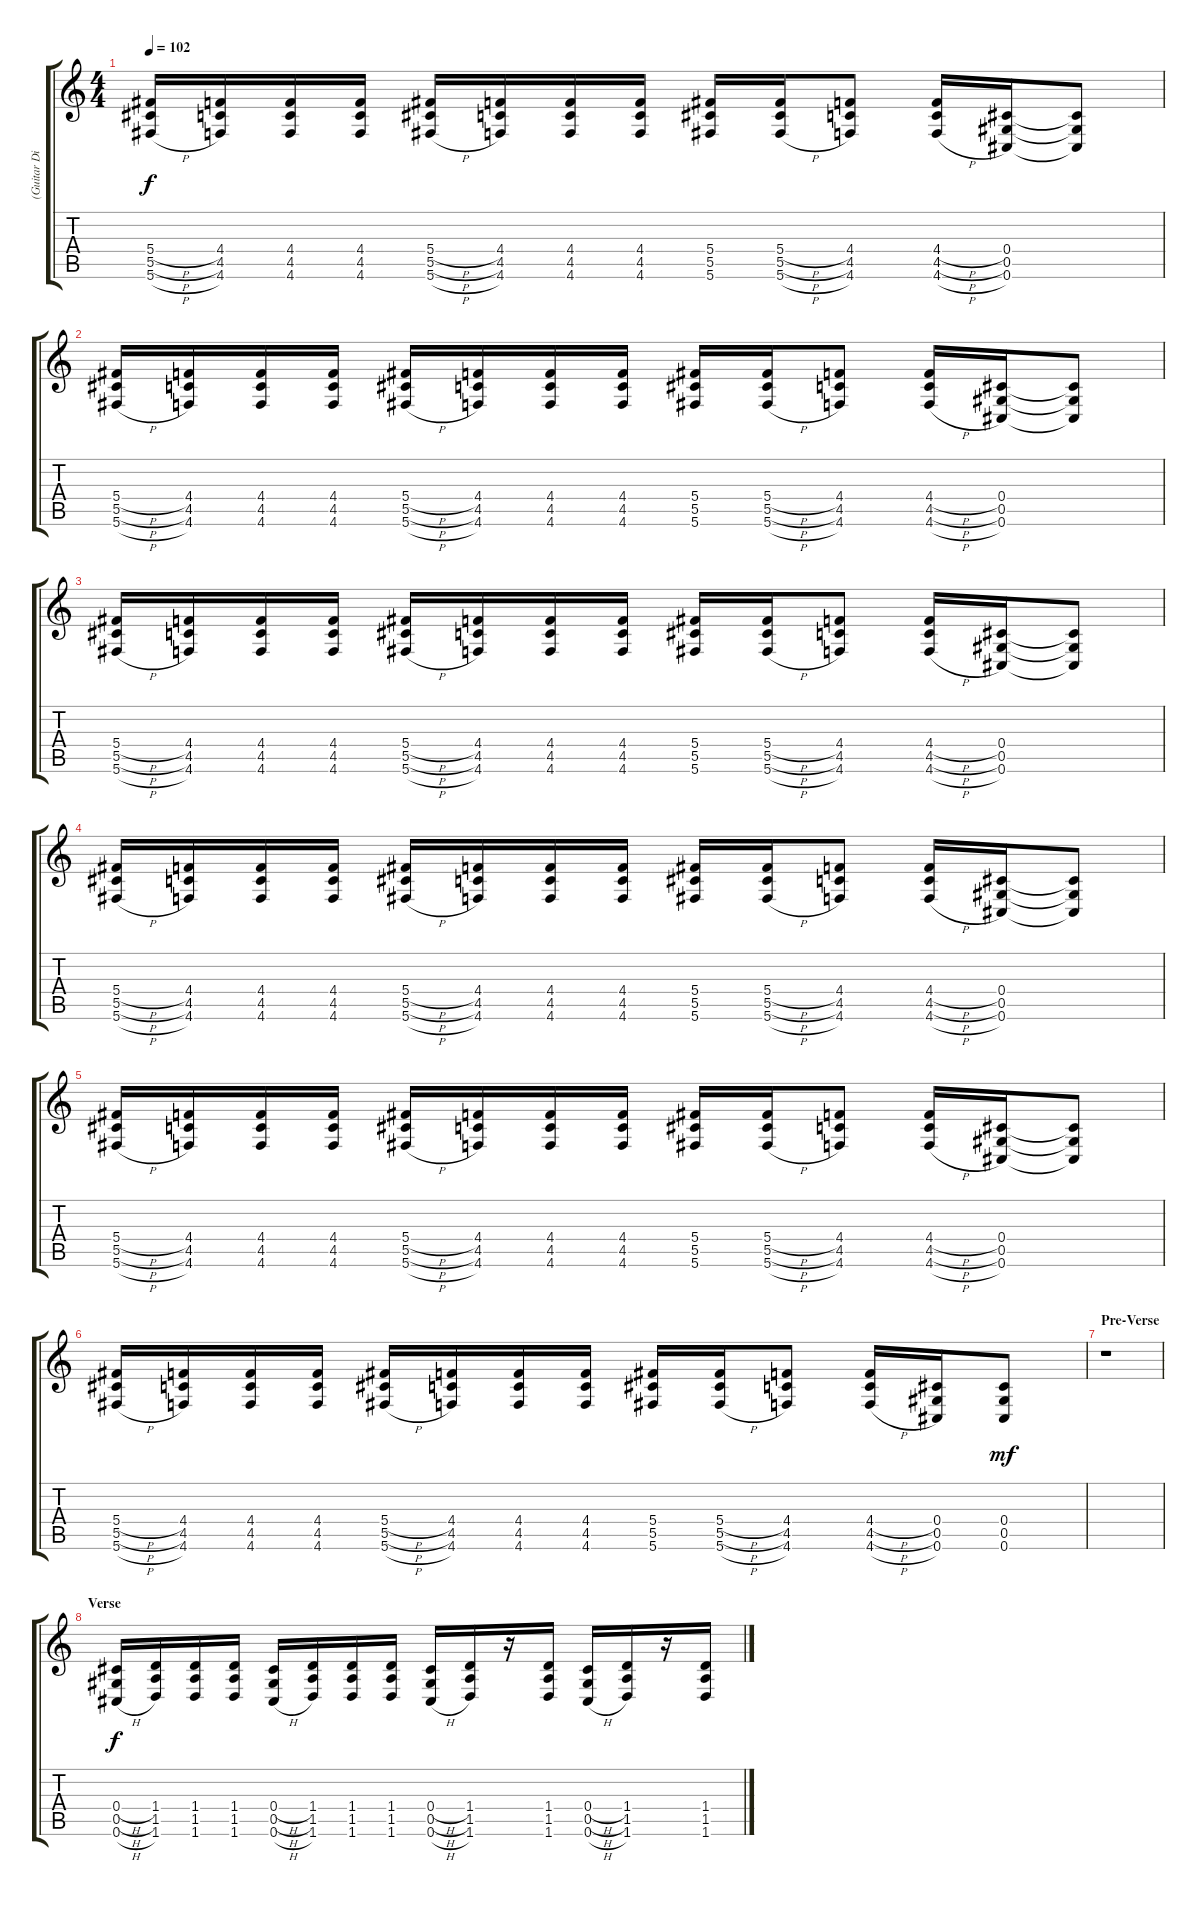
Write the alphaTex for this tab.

\track ("(Guitar Disto)" "(Guitar Di") {instrument distortionguitar}
\staff {score tabs}
\tuning (Eb4 Bb3 Gb3 Db3 Ab2 Db2) {hide}
\ts (4 4)
\tempo 102
\clef g2
\ks c
(5.4{h} 5.5{h} 5.6{h}).16{dy f} (4.4 4.5 4.6).16 (4.4 4.5 4.6).16 (4.4 4.5 4.6).16 (5.4{h} 5.5{h} 5.6{h}).16 (4.4 4.5 4.6).16 (4.4 4.5 4.6).16 (4.4 4.5 4.6).16 (5.4 5.5 5.6).16 (5.4{h} 5.5{h} 5.6{h}).16 (4.4 4.5 4.6).8 (4.4{h} 4.5{h} 4.6{h}).16 (0.4 0.5 0.6).16 (0.4{t} 0.5{t} 0.6{t}).8 |
(5.4{h} 5.5{h} 5.6{h}).16 (4.4 4.5 4.6).16 (4.4 4.5 4.6).16 (4.4 4.5 4.6).16 (5.4{h} 5.5{h} 5.6{h}).16 (4.4 4.5 4.6).16 (4.4 4.5 4.6).16 (4.4 4.5 4.6).16 (5.4 5.5 5.6).16 (5.4{h} 5.5{h} 5.6{h}).16 (4.4 4.5 4.6).8 (4.4{h} 4.5{h} 4.6{h}).16 (0.4 0.5 0.6).16 (0.4{t} 0.5{t} 0.6{t}).8 |
(5.4{h} 5.5{h} 5.6{h}).16 (4.4 4.5 4.6).16 (4.4 4.5 4.6).16 (4.4 4.5 4.6).16 (5.4{h} 5.5{h} 5.6{h}).16 (4.4 4.5 4.6).16 (4.4 4.5 4.6).16 (4.4 4.5 4.6).16 (5.4 5.5 5.6).16 (5.4{h} 5.5{h} 5.6{h}).16 (4.4 4.5 4.6).8 (4.4{h} 4.5{h} 4.6{h}).16 (0.4 0.5 0.6).16 (0.4{t} 0.5{t} 0.6{t}).8 |
(5.4{h} 5.5{h} 5.6{h}).16 (4.4 4.5 4.6).16 (4.4 4.5 4.6).16 (4.4 4.5 4.6).16 (5.4{h} 5.5{h} 5.6{h}).16 (4.4 4.5 4.6).16 (4.4 4.5 4.6).16 (4.4 4.5 4.6).16 (5.4 5.5 5.6).16 (5.4{h} 5.5{h} 5.6{h}).16 (4.4 4.5 4.6).8 (4.4{h} 4.5{h} 4.6{h}).16 (0.4 0.5 0.6).16 (0.4{t} 0.5{t} 0.6{t}).8 |
(5.4{h} 5.5{h} 5.6{h}).16 (4.4 4.5 4.6).16 (4.4 4.5 4.6).16 (4.4 4.5 4.6).16 (5.4{h} 5.5{h} 5.6{h}).16 (4.4 4.5 4.6).16 (4.4 4.5 4.6).16 (4.4 4.5 4.6).16 (5.4 5.5 5.6).16 (5.4{h} 5.5{h} 5.6{h}).16 (4.4 4.5 4.6).8 (4.4{h} 4.5{h} 4.6{h}).16 (0.4 0.5 0.6).16 (0.4{t} 0.5{t} 0.6{t}).8 |
(5.4{h} 5.5{h} 5.6{h}).16 (4.4 4.5 4.6).16 (4.4 4.5 4.6).16 (4.4 4.5 4.6).16 (5.4{h} 5.5{h} 5.6{h}).16 (4.4 4.5 4.6).16 (4.4 4.5 4.6).16 (4.4 4.5 4.6).16 (5.4 5.5 5.6).16 (5.4{h} 5.5{h} 5.6{h}).16 (4.4 4.5 4.6).8 (4.4{h} 4.5{h} 4.6{h}).16 (0.4 0.5 0.6).16 (0.4 0.5 0.6).8{dy mf} |
\section ("" "Pre-Verse")
r.1 |
\section ("" "Verse")
(0.4{h} 0.5{h} 0.6{h}).16{dy f volume 16} (1.4 1.5 1.6).16 (1.4 1.5 1.6).16 (1.4 1.5 1.6).16 (0.4{h} 0.5{h} 0.6{h}).16 (1.4 1.5 1.6).16 (1.4 1.5 1.6).16 (1.4 1.5 1.6).16 (0.4{h} 0.5{h} 0.6{h}).16 (1.4 1.5 1.6).16 r.16 (1.4 1.5 1.6).16 (0.4{h} 0.5{h} 0.6{h}).16 (1.4 1.5 1.6).16 r.16 (1.4 1.5 1.6).16
